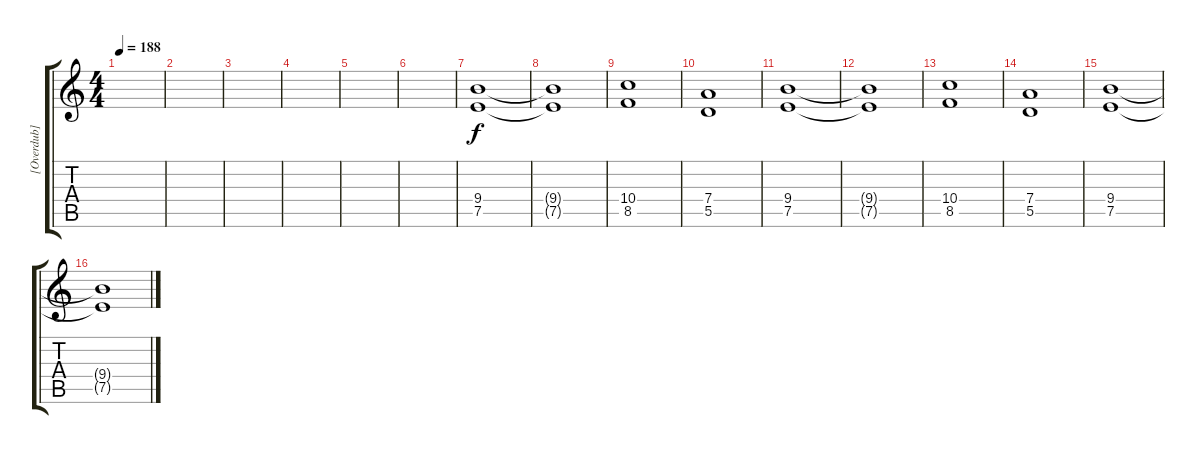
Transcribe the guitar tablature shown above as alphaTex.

\track ("[Overdub]" "[Overdub]") {instrument distortionguitar}
\staff {score tabs}
\tuning (E4 B3 G3 D3 A2 E2) {hide}
\ts (4 4)
\tempo 188
\clef g2
\ks c
|
|
|
|
|
|
(9.4 7.5).1{volume 14 balance 15 instrument pad6metallic} |
(9.4{t} 7.5{t}).1 |
(10.4 8.5).1 |
(7.4 5.5).1 |
(9.4 7.5).1 |
(9.4{t} 7.5{t}).1 |
(10.4 8.5).1 |
(7.4 5.5).1 |
(9.4 7.5).1 |
(9.4{t} 7.5{t}).1
